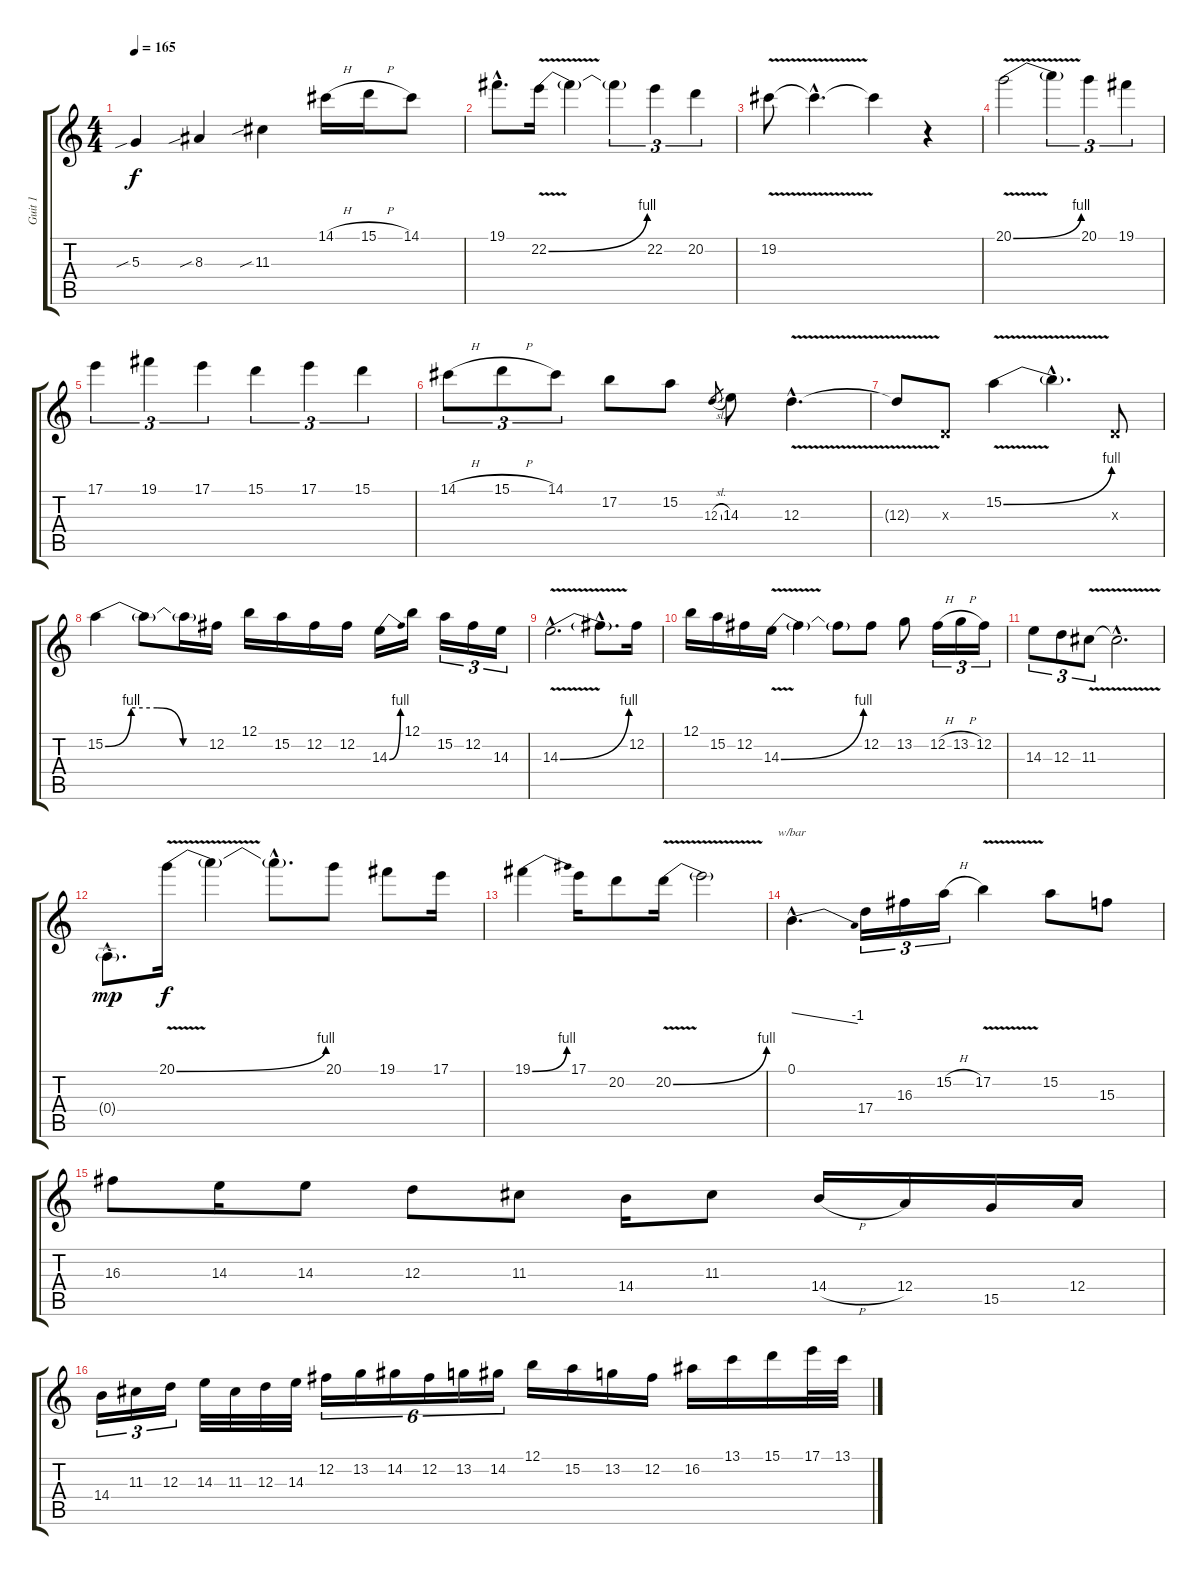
\track ("Guit 1" "Guit 1") {instrument distortionguitar}
\staff {score tabs}
\tuning (B3 Gb3 D3 A2 E2 B1) {hide}
\ts (4 4)
\tempo 165
\clef g2
\ks c
5.3{sib}.4{dy f} 8.3{sib}.4 11.3{sib}.4 14.1{h}.16 15.1{h}.16 14.1.8 |
19.1{hac}.8{d} 22.2{be (bend 0 0 60 4) v}.16 22.2{t}.4 22.2{t}.4{tu (3 2)} 22.2.4{tu (3 2)} 20.2.4{tu (3 2)} |
19.2{v}.8 19.2{hac t}.4{d} 19.2{t}.4 r.4 |
20.1{be (bend 0 0 60 4) v}.2 20.1{t}.4{tu (3 2)} 20.1.4{tu (3 2)} 19.1.4{tu (3 2)} |
17.1.4{tu (3 2)} 19.1.4{tu (3 2)} 17.1.4{tu (3 2)} 15.1.4{tu (3 2)} 17.1.4{tu (3 2)} 15.1.4{tu (3 2)} |
14.1{h}.8{tu (3 2)} 15.1{h}.8{tu (3 2)} 14.1.8{tu (3 2)} 17.2.8 15.2.8 12.3{sl}.8{gr} 14.3.8 12.3{v hac}.4{d} |
12.3{t}.8 0.3{x}.8 15.2{be (bend 0 0 60 4) v}.4 15.2{hac t}.4{d} 0.3{x}.8 |
15.2{be (custom 0 0 15 4 30 4 45 0 60 0)}.4 15.2{t}.8 15.2{t}.16 12.2.16 12.1.16 15.2.16 12.2.16 12.2.16 14.3{be (bend 0 0 60 4)}.16 12.1.16 15.2.16{tu (3 2)} 12.2.16{tu (3 2)} 14.3.16{tu (3 2)} |
14.3{be (bend 0 0 60 4) v hac}.2{d} 14.3{hac t}.8{d} 12.2.16 |
12.1.16 15.2.16 12.2.16 14.3{be (bend 0 0 60 4) v}.16 14.3{t}.4 14.3{t}.8 12.2.8 13.2.8 12.2{h}.16{tu (3 2)} 13.2{h}.16{tu (3 2)} 12.2.16{tu (3 2)} |
14.3.8{tu (3 2)} 12.3.8{tu (3 2)} 11.3{v}.8{tu (3 2)} 11.3{hac t}.2{d} |
0.4{g hac}.8{d dy mp} 20.1{be (bend 0 0 60 4) v}.16{dy f} 20.1{t}.4 20.1{hac t}.8{d} 20.1.8 19.1.8 17.1.16 |
19.1{be (bend 0 0 60 4)}.4 17.1.16 20.2.8 20.2{be (bend 0 0 60 4) v}.16 20.2{t}.2 |
0.1{hac}.4{d tbe (dive default 0 0 60 -4) volume 0} 17.4.16{tu (3 2)} 16.3.16{tu (3 2)} 15.2{h}.16{tu (3 2)} 17.2{v}.4 15.2.8 15.3.8 |
16.3.8 14.3.16 14.3.8 12.3.8 11.3.8 14.4.16 11.3.8 14.4{h}.16 12.4.16 15.5.16 12.4.16 |
14.4.16{tu (3 2)} 11.3.16{tu (3 2)} 12.3.16{tu (3 2)} 14.3.32 11.3.32 12.3.32 14.3.32 12.2.16{tu (6 4)} 13.2.16{tu (6 4)} 14.2.16{tu (6 4)} 12.2.16{tu (6 4)} 13.2.16{tu (6 4)} 14.2.16{tu (6 4)} 12.1.16 15.2.16 13.2.16 12.2.16 16.2.16 13.1.16 15.1.16 17.1.32 13.1.32
